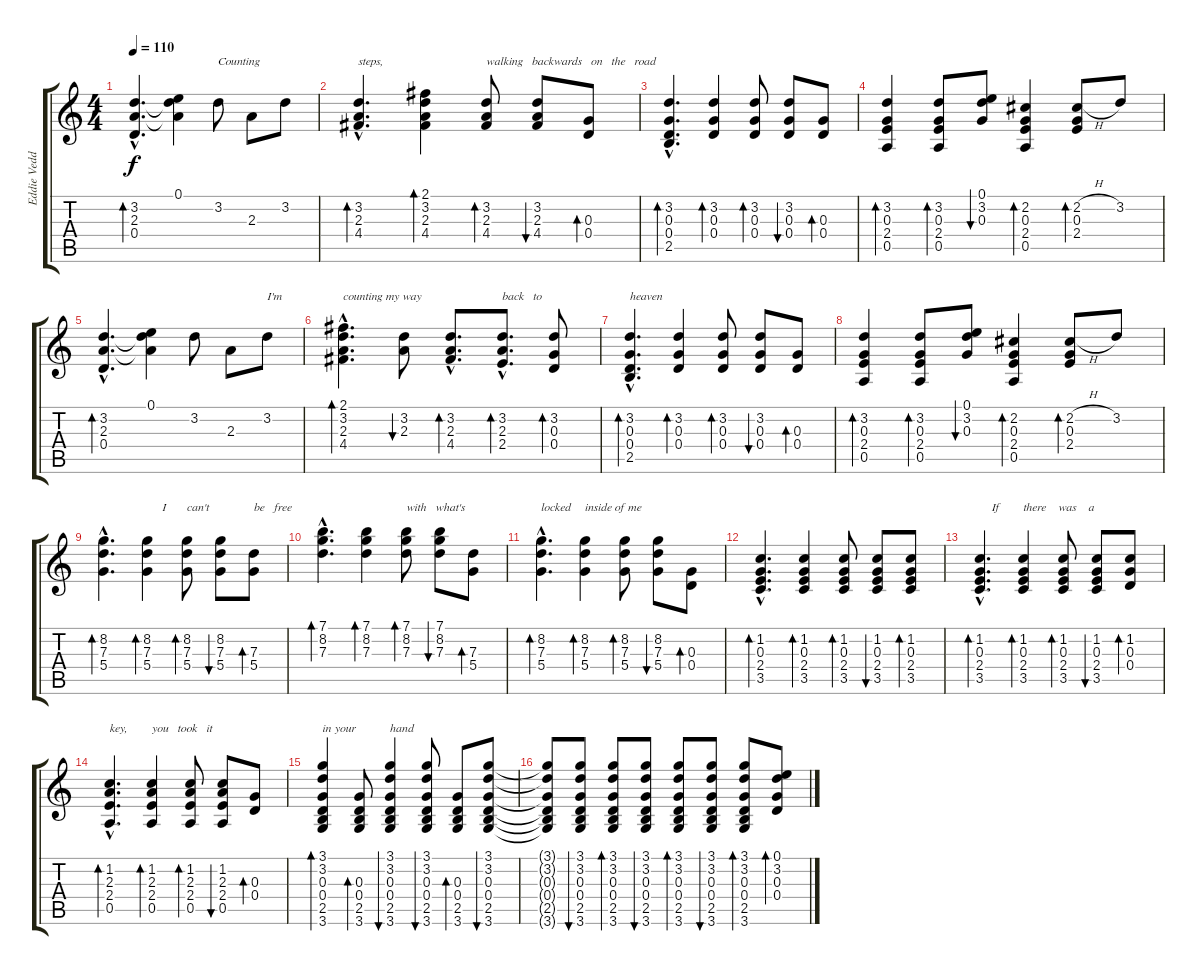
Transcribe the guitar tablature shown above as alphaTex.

\track ("Eddie Vedder" "Eddie Vedd") {instrument acousticguitarsteel}
\staff {score tabs}
\tuning (E4 B3 G3 D3 A2 E2) {hide}
\ts (4 4)
\tempo 110
\clef g2
\ks c
(3.2{hac} 2.3{hac} 0.4{hac}).4{d bd 120 dy f} (0.1 3.2{t} 2.3{t}).4 3.2.8{txt "Counting"} 2.3.8 3.2.8 |
(3.2{hac} 2.3{hac} 4.4{hac}).4{d bd 120 txt "steps,"} (2.1 3.2 2.3 4.4).4{bd 120} (3.2 2.3 4.4).8{bd 120 txt "walking   backwards   on   the   road "} (3.2 2.3 4.4).8{bu 120} (0.3 0.4).8{bd 120} |
(3.2{hac} 0.3{hac} 0.4{hac} 2.5{hac}).4{d bd 120} (3.2 0.3 0.4).4{bd 120} (3.2 0.3 0.4).8{bd 120} (3.2 0.3 0.4).8{bu 120} (0.3 0.4).8{bd 120} |
(3.2 0.3 2.4 0.5).4{bd 120} (3.2 0.3 2.4 0.5).8{bd 120} (0.1 3.2 0.3).8{bu 120} (2.2 0.3 2.4 0.5).4{bd 120} (2.2{h} 0.3 2.4).8{bd 120} 3.2.8 |
(3.2{hac} 2.3{hac} 0.4{hac}).4{d bd 120} (0.1 3.2{t} 2.3{t}).4 3.2.8 2.3.8 3.2.8{txt "I'm"} |
(2.1{hac} 3.2{hac} 2.3{hac} 4.4{hac}).4{d bd 120 txt "counting my way"} (3.2 2.3).8{bu 120} (3.2{hac} 2.3{hac} 4.4{hac}).8{d bd 120} (3.2{hac} 2.3{hac} 2.4{hac}).8{d bd 120 txt "back   to "} (3.2 0.3 0.4).8{bd 120} |
(3.2{hac} 0.3{hac} 0.4{hac} 2.5{hac}).4{d bd 120 txt "heaven "} (3.2 0.3 0.4).4{bd 120} (3.2 0.3 0.4).8{bd 120} (3.2 0.3 0.4).8{bu 120} (0.3 0.4).8{bd 120} |
(3.2 0.3 2.4 0.5).4{bd 120} (3.2 0.3 2.4 0.5).8{bd 120} (0.1 3.2 0.3).8{bu 120} (2.2 0.3 2.4 0.5).4{bd 120} (2.2{h} 0.3 2.4).8{bd 120} 3.2.8 |
(8.2{hac} 7.3{hac} 5.4{hac}).4{d bd 30} (8.2 7.3 5.4).4{bd 30 txt "     I"} (8.2 7.3 5.4).8{bd 30 txt "can't"} (8.2 7.3 5.4).8{bu 30} (7.3 5.4).8{bd 30 txt "be   free"} |
(7.1{hac} 8.2{hac} 7.3{hac}).4{d bd 30} (7.1 8.2 7.3).4{bd 30} (7.1 8.2 7.3).8{bd 30 txt "with   what's "} (7.1 8.2 7.3).8{bu 30} (7.3 5.4).8{bd 30} |
(8.2{hac} 7.3{hac} 5.4{hac}).4{d bd 30 txt "locked"} (8.2 7.3 5.4).4{bd 30 txt "inside of me "} (8.2 7.3 5.4).8{bd 30} (8.2 7.3 5.4).8{bu 30} (0.3 0.4).8{bd 30} |
(1.2{hac} 0.3{hac} 2.4{hac} 3.5{hac}).4{d bd 30} (1.2 0.3 2.4 3.5).4{bd 30} (1.2 0.3 2.4 3.5).8{bd 30} (1.2 0.3 2.4 3.5).8{bu 30} (1.2 0.3 2.4 3.5).8{bd 30} |
(1.2{hac} 0.3{hac} 2.4{hac} 3.5{hac}).4{d bd 30 txt "    If"} (1.2 0.3 2.4 3.5).4{bd 30 txt "there    was    a"} (1.2 0.3 2.4 3.5).8{bd 30} (1.2 0.3 2.4 3.5).8{bu 30} (1.2 0.3 0.4).8{bd 30} |
(1.2{hac} 2.3{hac} 2.4{hac} 0.5{hac}).4{d bd 30 txt "key, "} (1.2 2.3 2.4 0.5).4{bd 30 txt "you   took   it   "} (1.2 2.3 2.4 0.5).8{bd 30} (1.2 2.3 2.4 0.5).8{bu 30} (0.3 0.4).8{bd 30} |
(3.1 3.2 0.3 0.4 2.5 3.6).4{bd 30 txt "in your"} (0.3 0.4 2.5 3.6).8{bd 30} (3.1 3.2 0.3 0.4 2.5 3.6).4{bu 30 txt "hand"} (3.1 3.2 0.3 0.4 2.5 3.6).8{bu 30} (0.3 0.4 2.5 3.6).8{bd 30} (3.1 3.2 0.3 0.4 2.5 3.6).8{bu 30} |
(3.1{t} 3.2{t} 0.3{t} 0.4{t} 2.5{t} 3.6{t}).8 (3.1 3.2 0.3 0.4 2.5 3.6).8{bu 30} (3.1 3.2 0.3 0.4 2.5 3.6).8{bd 30} (3.1 3.2 0.3 0.4 2.5 3.6).8{bu 30} (3.1 3.2 0.3 0.4 2.5 3.6).8{bd 30} (3.1 3.2 0.3 0.4 2.5 3.6).8{bu 30} (3.1 3.2 0.3 0.4 2.5 3.6).8{bd 30} (0.1 3.2 0.3 0.4).8{bd 30}
